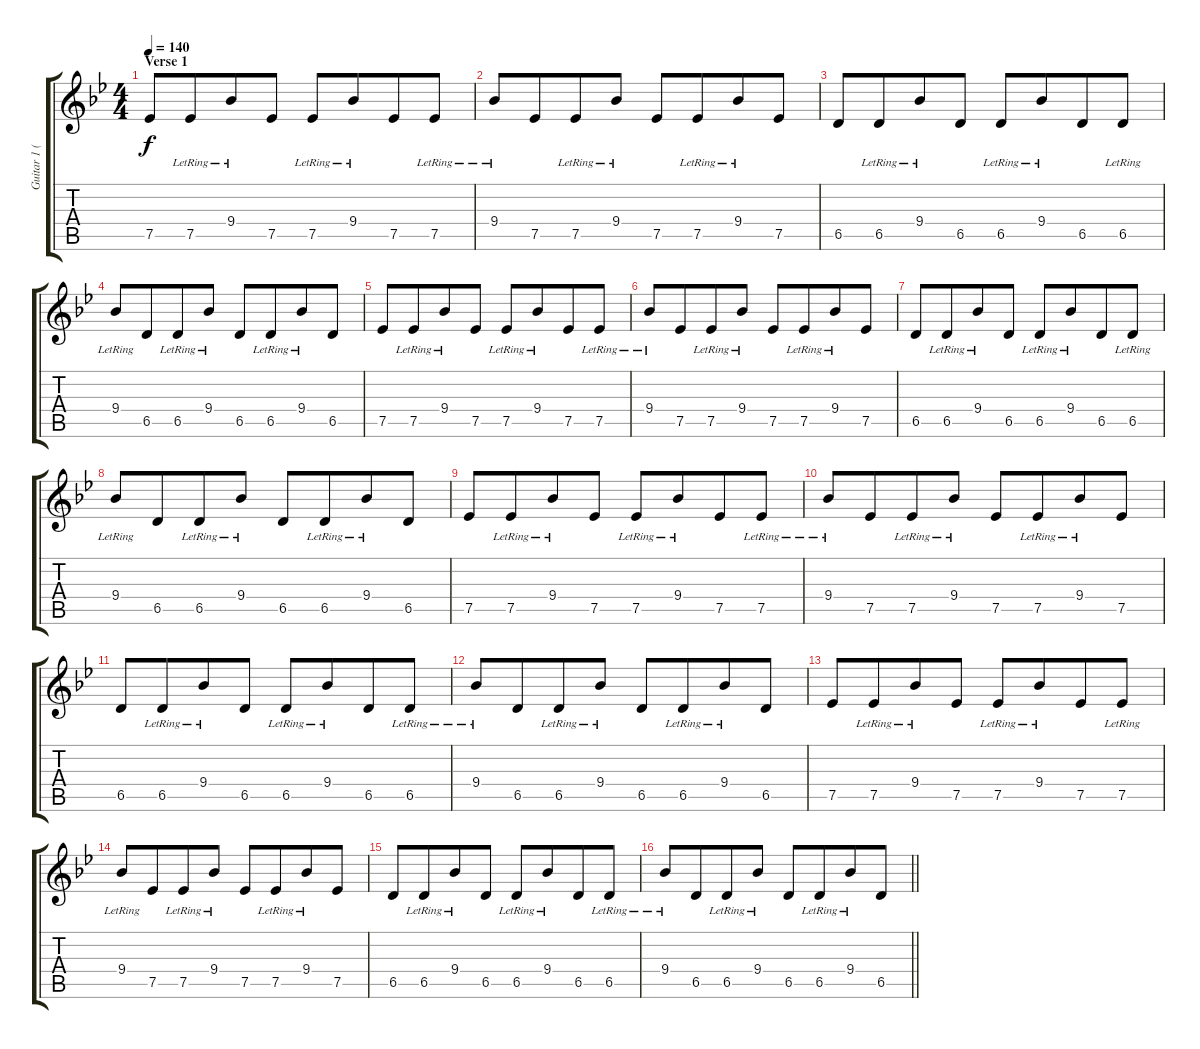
\track ("Guitar 1 (Tomo)" "Guitar 1 (") {instrument electricguitarjazz}
\staff {score tabs}
\tuning (Eb4 Bb3 Gb3 Db3 Ab2 Db2) {hide}
\ts (4 4)
\section ("" "Verse 1")
\tempo 140
\clef g2
\ks gminor
7.5.8{dy f} 7.5{lr}.8{beam merge} 9.4{lr}.8 7.5.8 7.5{lr}.8 9.4{lr}.8{beam merge} 7.5.8 7.5{lr}.8 |
9.4{lr}.8 7.5.8{beam merge} 7.5{lr}.8 9.4{lr}.8 7.5.8 7.5{lr}.8{beam merge} 9.4{lr}.8 7.5.8 |
6.5.8 6.5{lr}.8{beam merge} 9.4{lr}.8 6.5.8 6.5{lr}.8 9.4{lr}.8{beam merge} 6.5.8 6.5{lr}.8 |
9.4{lr}.8 6.5.8{beam merge} 6.5{lr}.8 9.4{lr}.8 6.5.8 6.5{lr}.8{beam merge} 9.4{lr}.8 6.5.8 |
7.5.8 7.5{lr}.8{beam merge} 9.4{lr}.8 7.5.8 7.5{lr}.8 9.4{lr}.8{beam merge} 7.5.8 7.5{lr}.8 |
9.4{lr}.8 7.5.8{beam merge} 7.5{lr}.8 9.4{lr}.8 7.5.8 7.5{lr}.8{beam merge} 9.4{lr}.8 7.5.8 |
6.5.8 6.5{lr}.8{beam merge} 9.4{lr}.8 6.5.8 6.5{lr}.8 9.4{lr}.8{beam merge} 6.5.8 6.5{lr}.8 |
9.4{lr}.8 6.5.8{beam merge} 6.5{lr}.8 9.4{lr}.8 6.5.8 6.5{lr}.8{beam merge} 9.4{lr}.8 6.5.8 |
7.5.8 7.5{lr}.8{beam merge} 9.4{lr}.8 7.5.8 7.5{lr}.8 9.4{lr}.8{beam merge} 7.5.8 7.5{lr}.8 |
9.4{lr}.8 7.5.8{beam merge} 7.5{lr}.8 9.4{lr}.8 7.5.8 7.5{lr}.8{beam merge} 9.4{lr}.8 7.5.8 |
6.5.8 6.5{lr}.8{beam merge} 9.4{lr}.8 6.5.8 6.5{lr}.8 9.4{lr}.8{beam merge} 6.5.8 6.5{lr}.8 |
9.4{lr}.8 6.5.8{beam merge} 6.5{lr}.8 9.4{lr}.8 6.5.8 6.5{lr}.8{beam merge} 9.4{lr}.8 6.5.8 |
7.5.8 7.5{lr}.8{beam merge} 9.4{lr}.8 7.5.8 7.5{lr}.8 9.4{lr}.8{beam merge} 7.5.8 7.5{lr}.8 |
9.4{lr}.8 7.5.8{beam merge} 7.5{lr}.8 9.4{lr}.8 7.5.8 7.5{lr}.8{beam merge} 9.4{lr}.8 7.5.8 |
6.5.8 6.5{lr}.8{beam merge} 9.4{lr}.8 6.5.8 6.5{lr}.8 9.4{lr}.8{beam merge} 6.5.8 6.5{lr}.8 |
\barLineRight lightlight
9.4{lr}.8 6.5.8{beam merge} 6.5{lr}.8 9.4{lr}.8 6.5.8 6.5{lr}.8{beam merge} 9.4{lr}.8 6.5.8
